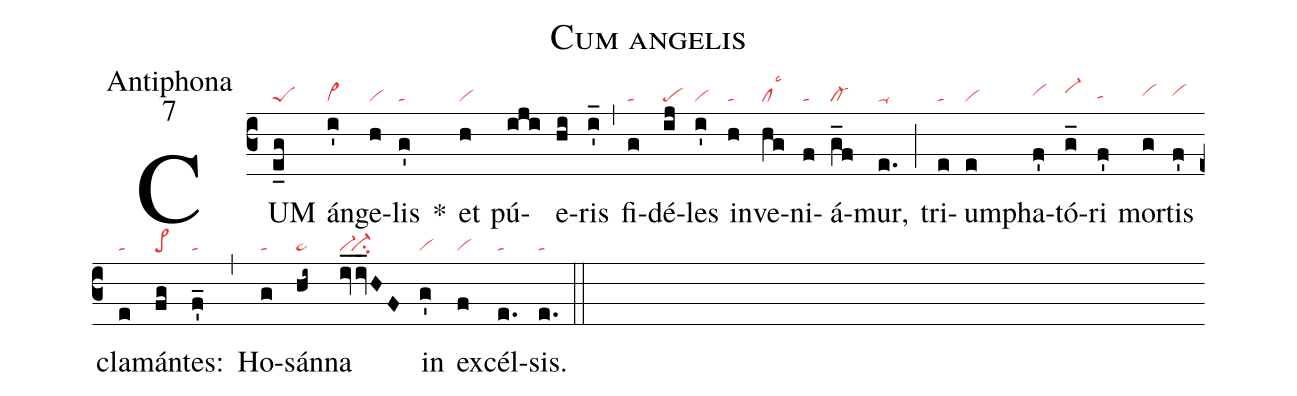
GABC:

name:Cum angelis;
office-part:Antiphona;
mode:7;
nabc-lines:1;
%%
(c3)
CUM(e_g|peS) án(i'|vi>)ge(h|vi)lis(g'|ta) *()
et(h|vi) pú(iji)e(hi)ris(i'_) (,)
fi(g|ta)dé(ij|pe)les(i'|vi)
in(h|ta)ve(hg|cllsc3)ni(f|ta)á(g_f|cl-)mur,(e.|ta-) (;)
tri(e|ta)um(e|vi)pha(f'|vihh)tó(g_|vi-hi)ri(f'|tahg) mor(g|vihh)tis(f'|vihh) cla(e|ta)mán(fg|pe>)tes:(f'_|ta) (,)
Ho(g|ta)sán(hi~|ta>)na(iv_/iv_HF|vi-`ci-) in(g'|vi) ex(f|vi)cél(e.|ta)sis.(e.|ta) (::)
